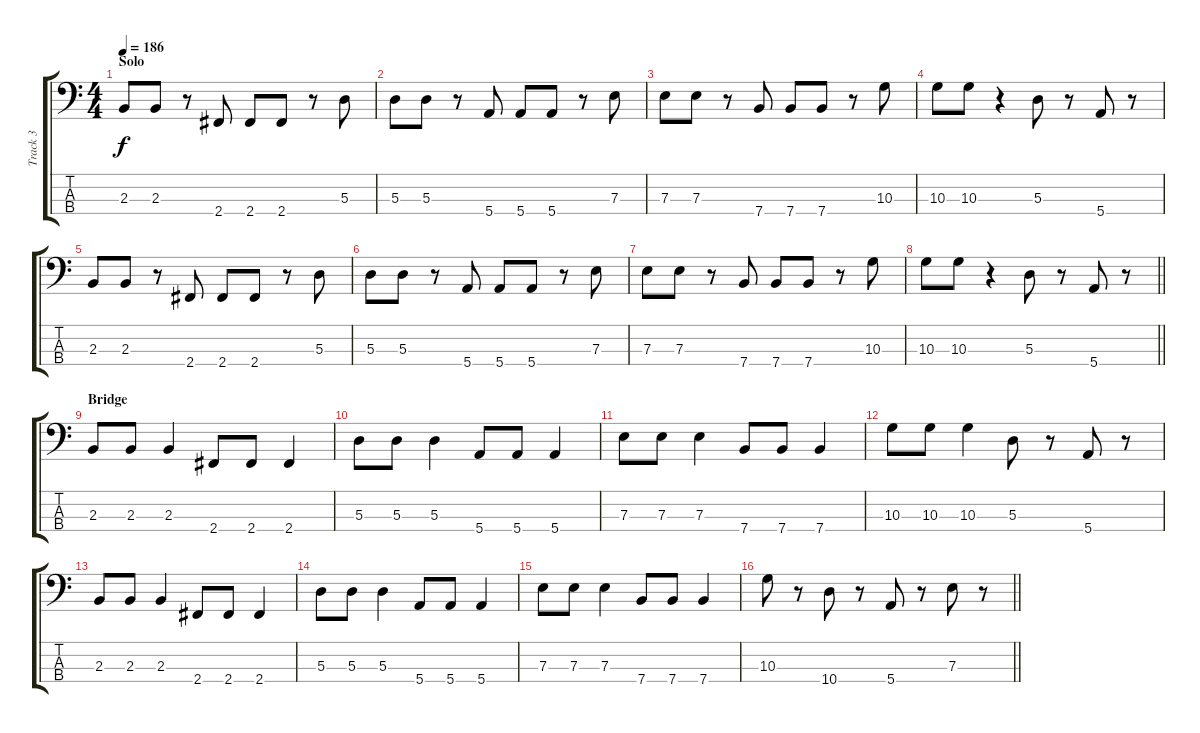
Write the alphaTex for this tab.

\track ("Track 3" "Track 3") {instrument electricbassfinger}
\staff {score tabs}
\tuning (G2 D2 A1 E1) {hide}
\ts (4 4)
\section ("" "Solo")
\tempo 186
\clef f4
\ks c
2.3.8{dy f} 2.3.8 r.8 2.4.8 2.4.8 2.4.8 r.8 5.3.8 |
5.3.8 5.3.8 r.8 5.4.8 5.4.8 5.4.8 r.8 7.3.8 |
7.3.8 7.3.8 r.8 7.4.8 7.4.8 7.4.8 r.8 10.3.8 |
10.3.8 10.3.8 r.4 5.3.8 r.8 5.4.8 r.8 |
2.3.8 2.3.8 r.8 2.4.8 2.4.8 2.4.8 r.8 5.3.8 |
5.3.8 5.3.8 r.8 5.4.8 5.4.8 5.4.8 r.8 7.3.8 |
7.3.8 7.3.8 r.8 7.4.8 7.4.8 7.4.8 r.8 10.3.8 |
\barLineRight lightlight
10.3.8 10.3.8 r.4 5.3.8 r.8 5.4.8 r.8 |
\section ("" "Bridge")
2.3.8 2.3.8 2.3.4 2.4.8 2.4.8 2.4.4 |
5.3.8 5.3.8 5.3.4 5.4.8 5.4.8 5.4.4 |
7.3.8 7.3.8 7.3.4 7.4.8 7.4.8 7.4.4 |
10.3.8 10.3.8 10.3.4 5.3.8 r.8 5.4.8 r.8 |
2.3.8 2.3.8 2.3.4 2.4.8 2.4.8 2.4.4 |
5.3.8 5.3.8 5.3.4 5.4.8 5.4.8 5.4.4 |
7.3.8 7.3.8 7.3.4 7.4.8 7.4.8 7.4.4 |
\barLineRight lightlight
10.3.8 r.8 10.4.8 r.8 5.4.8 r.8 7.3.8 r.8
